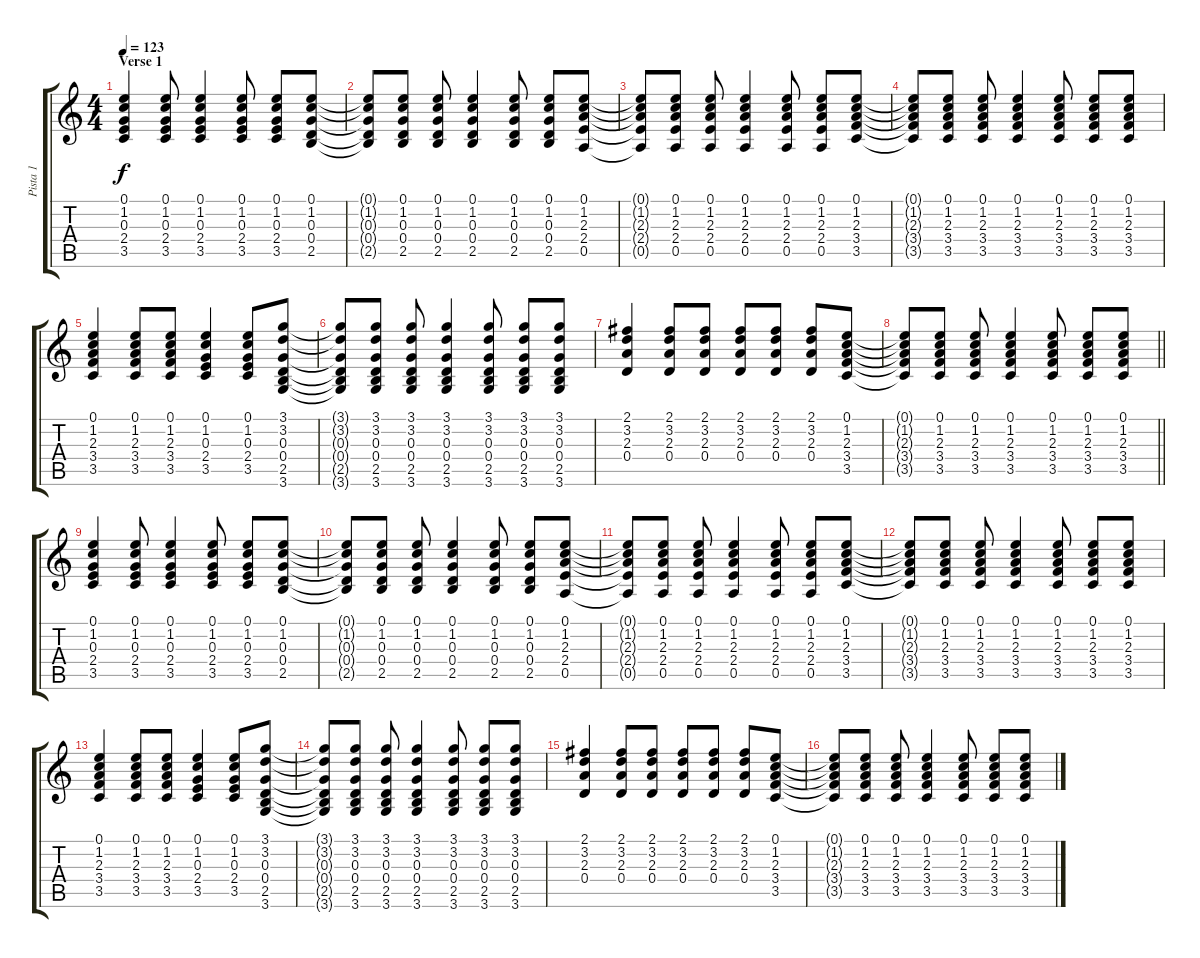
\track ("Pista 1" "Pista 1") {instrument acousticguitarsteel}
\staff {score tabs}
\tuning (E4 B3 G3 D3 A2 E2) {hide}
\ts (4 4)
\section ("" "Verse 1")
\tempo 123
\clef g2
\ks c
(0.1 1.2 0.3 2.4 3.5).4{dy f} (0.1 1.2 0.3 2.4 3.5).8 (0.1 1.2 0.3 2.4 3.5).4 (0.1 1.2 0.3 2.4 3.5).8 (0.1 1.2 0.3 2.4 3.5).8 (0.1 1.2 0.3 0.4 2.5).8 |
(0.1{t} 1.2{t} 0.3{t} 0.4{t} 2.5{t}).8 (0.1 1.2 0.3 0.4 2.5).8 (0.1 1.2 0.3 0.4 2.5).8 (0.1 1.2 0.3 0.4 2.5).4 (0.1 1.2 0.3 0.4 2.5).8 (0.1 1.2 0.3 0.4 2.5).8 (0.1 1.2 2.3 2.4 0.5).8 |
(0.1{t} 1.2{t} 2.3{t} 2.4{t} 0.5{t}).8 (0.1 1.2 2.3 2.4 0.5).8 (0.1 1.2 2.3 2.4 0.5).8 (0.1 1.2 2.3 2.4 0.5).4 (0.1 1.2 2.3 2.4 0.5).8 (0.1 1.2 2.3 2.4 0.5).8 (0.1 1.2 2.3 3.4 3.5).8 |
(0.1{t} 1.2{t} 2.3{t} 3.4{t} 3.5{t}).8 (0.1 1.2 2.3 3.4 3.5).8 (0.1 1.2 2.3 3.4 3.5).8 (0.1 1.2 2.3 3.4 3.5).4 (0.1 1.2 2.3 3.4 3.5).8 (0.1 1.2 2.3 3.4 3.5).8 (0.1 1.2 2.3 3.4 3.5).8 |
(0.1 1.2 2.3 3.4 3.5).4 (0.1 1.2 2.3 3.4 3.5).8 (0.1 1.2 2.3 3.4 3.5).8 (0.1 1.2 0.3 2.4 3.5).4 (0.1 1.2 0.3 2.4 3.5).8 (3.1 3.2 0.3 0.4 2.5 3.6).8 |
(3.1{t} 3.2{t} 0.3{t} 0.4{t} 2.5{t} 3.6{t}).8 (3.1 3.2 0.3 0.4 2.5 3.6).8 (3.1 3.2 0.3 0.4 2.5 3.6).8 (3.1 3.2 0.3 0.4 2.5 3.6).4 (3.1 3.2 0.3 0.4 2.5 3.6).8 (3.1 3.2 0.3 0.4 2.5 3.6).8 (3.1 3.2 0.3 0.4 2.5 3.6).8 |
(2.1 3.2 2.3 0.4).4 (2.1 3.2 2.3 0.4).8 (2.1 3.2 2.3 0.4).8 (2.1 3.2 2.3 0.4).8 (2.1 3.2 2.3 0.4).8 (2.1 3.2 2.3 0.4).8 (0.1 1.2 2.3 3.4 3.5).8 |
\barLineRight lightlight
(0.1{t} 1.2{t} 2.3{t} 3.4{t} 3.5{t}).8 (0.1 1.2 2.3 3.4 3.5).8 (0.1 1.2 2.3 3.4 3.5).8 (0.1 1.2 2.3 3.4 3.5).4 (0.1 1.2 2.3 3.4 3.5).8 (0.1 1.2 2.3 3.4 3.5).8 (0.1 1.2 2.3 3.4 3.5).8 |
(0.1 1.2 0.3 2.4 3.5).4 (0.1 1.2 0.3 2.4 3.5).8 (0.1 1.2 0.3 2.4 3.5).4 (0.1 1.2 0.3 2.4 3.5).8 (0.1 1.2 0.3 2.4 3.5).8 (0.1 1.2 0.3 0.4 2.5).8 |
(0.1{t} 1.2{t} 0.3{t} 0.4{t} 2.5{t}).8 (0.1 1.2 0.3 0.4 2.5).8 (0.1 1.2 0.3 0.4 2.5).8 (0.1 1.2 0.3 0.4 2.5).4 (0.1 1.2 0.3 0.4 2.5).8 (0.1 1.2 0.3 0.4 2.5).8 (0.1 1.2 2.3 2.4 0.5).8 |
(0.1{t} 1.2{t} 2.3{t} 2.4{t} 0.5{t}).8 (0.1 1.2 2.3 2.4 0.5).8 (0.1 1.2 2.3 2.4 0.5).8 (0.1 1.2 2.3 2.4 0.5).4 (0.1 1.2 2.3 2.4 0.5).8 (0.1 1.2 2.3 2.4 0.5).8 (0.1 1.2 2.3 3.4 3.5).8 |
(0.1{t} 1.2{t} 2.3{t} 3.4{t} 3.5{t}).8 (0.1 1.2 2.3 3.4 3.5).8 (0.1 1.2 2.3 3.4 3.5).8 (0.1 1.2 2.3 3.4 3.5).4 (0.1 1.2 2.3 3.4 3.5).8 (0.1 1.2 2.3 3.4 3.5).8 (0.1 1.2 2.3 3.4 3.5).8 |
(0.1 1.2 2.3 3.4 3.5).4 (0.1 1.2 2.3 3.4 3.5).8 (0.1 1.2 2.3 3.4 3.5).8 (0.1 1.2 0.3 2.4 3.5).4 (0.1 1.2 0.3 2.4 3.5).8 (3.1 3.2 0.3 0.4 2.5 3.6).8 |
(3.1{t} 3.2{t} 0.3{t} 0.4{t} 2.5{t} 3.6{t}).8 (3.1 3.2 0.3 0.4 2.5 3.6).8 (3.1 3.2 0.3 0.4 2.5 3.6).8 (3.1 3.2 0.3 0.4 2.5 3.6).4 (3.1 3.2 0.3 0.4 2.5 3.6).8 (3.1 3.2 0.3 0.4 2.5 3.6).8 (3.1 3.2 0.3 0.4 2.5 3.6).8 |
(2.1 3.2 2.3 0.4).4 (2.1 3.2 2.3 0.4).8 (2.1 3.2 2.3 0.4).8 (2.1 3.2 2.3 0.4).8 (2.1 3.2 2.3 0.4).8 (2.1 3.2 2.3 0.4).8 (0.1 1.2 2.3 3.4 3.5).8 |
(0.1{t} 1.2{t} 2.3{t} 3.4{t} 3.5{t}).8 (0.1 1.2 2.3 3.4 3.5).8 (0.1 1.2 2.3 3.4 3.5).8 (0.1 1.2 2.3 3.4 3.5).4 (0.1 1.2 2.3 3.4 3.5).8 (0.1 1.2 2.3 3.4 3.5).8 (0.1 1.2 2.3 3.4 3.5).8
